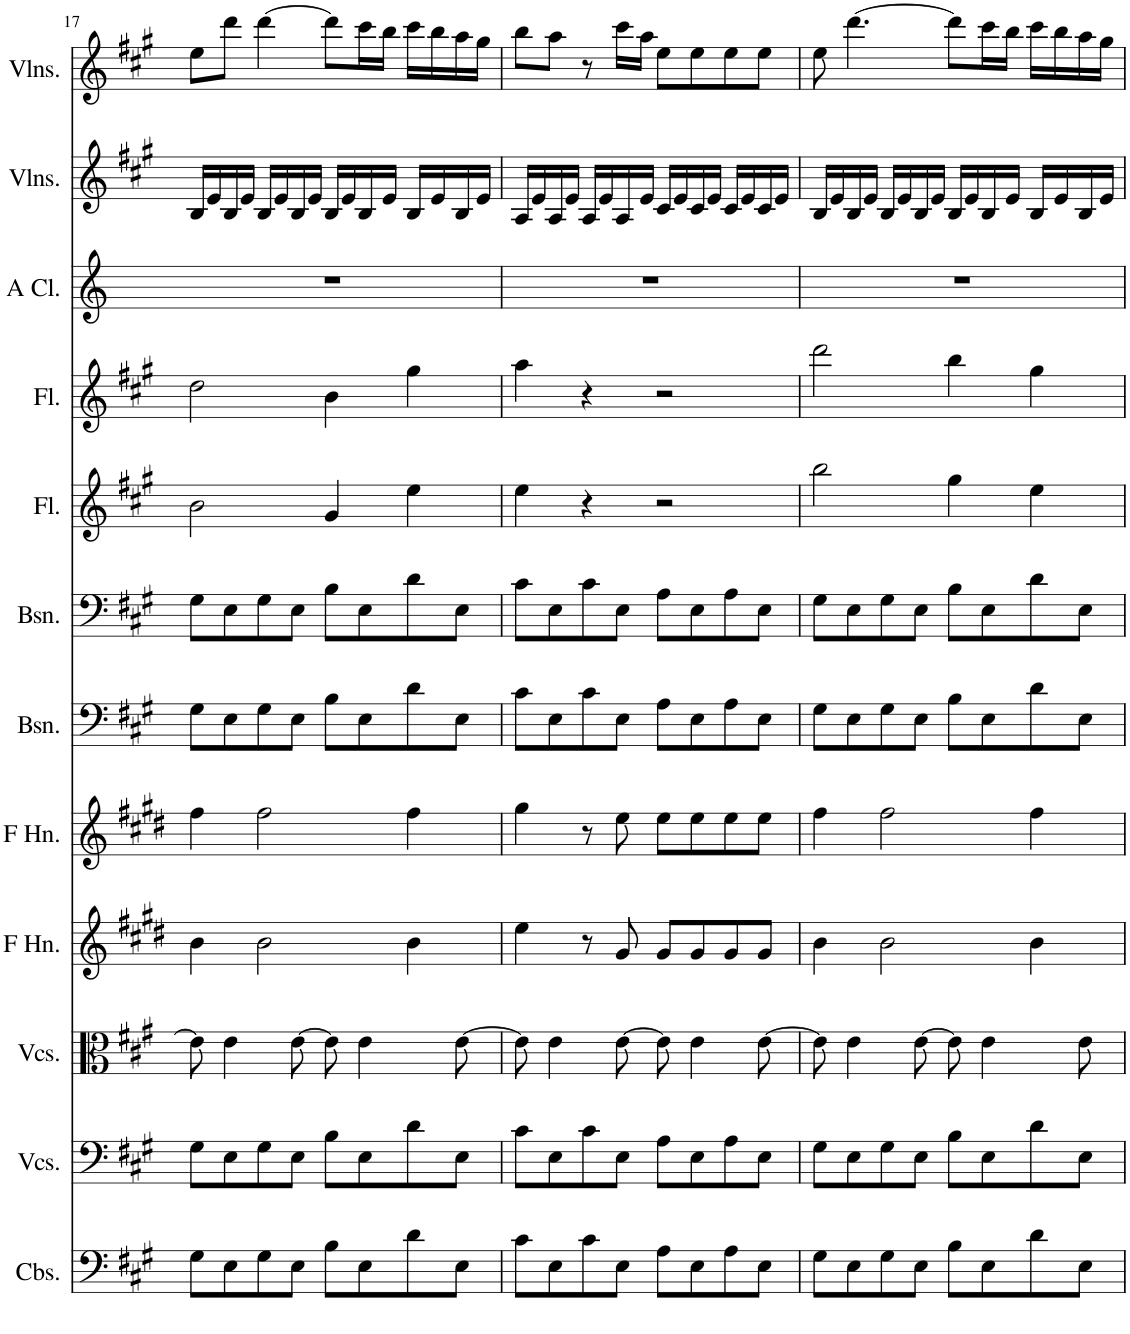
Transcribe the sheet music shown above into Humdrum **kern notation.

**kern	**kern	**kern	**kern	**kern	**kern	**kern	**kern	**kern	**kern	**kern	**kern
*part12	*part11	*part10	*part9	*part8	*part7	*part6	*part5	*part4	*part3	*part2	*part1
*staff12	*staff11	*staff10	*staff9	*staff8	*staff7	*staff6	*staff5	*staff4	*staff3	*staff2	*staff1
*I"Contrabasses, Contrabass	*I"Violoncellos, Cello	*I"Violoncellos, Viola	*I"Horn in F, A Horn 2	*I"Horn in F, A Horn 1	*I"Bassoon, Bassoon 2	*I"Bassoon, Bassoon 1	*I"Flute, Flute 2	*I"Flute, Flute 1	*I"A Clarinet, Solo A Clarinet	*I"Violins, Violin 2	*I"Violins, Violin 1
*I'Cbs.	*I'Vcs.	*I'Vcs.	*I'F Hn.	*I'F Hn.	*I'Bsn.	*I'Bsn.	*I'Fl.	*I'Fl.	*I'A Cl.	*I'Vlns.	*I'Vlns.
!!LO:PB:g=z
*clefF4	*clefF4	*clefC3	*clefG2	*clefG2	*clefF4	*clefF4	*clefG2	*clefG2	*clefG2	*clefG2	*clefG2
*Trd7c12	*	*	*Trd4c7	*Trd4c7	*	*	*	*	*Trd2c3	*	*
*k[f#c#g#]	*k[f#c#g#]	*k[f#c#g#]	*k[f#c#g#d#]	*k[f#c#g#d#]	*k[f#c#g#]	*k[f#c#g#]	*k[f#c#g#]	*k[f#c#g#]	*k[]	*k[f#c#g#]	*k[f#c#g#]
*M4/4	*M4/4	*M4/4	*M4/4	*M4/4	*M4/4	*M4/4	*M4/4	*M4/4	*M4/4	*M4/4	*M4/4
=17	=17	=17	=17	=17	=17	=17	=17	=17	=17	=17	=17
8G#\L	8G#\L	8e\]	4b\	4ff#\	8G#\L	8G#\L	2b\	2dd\	1r	16B/LL	8ee\L
.	.	.	.	.	.	.	.	.	.	16e/	.
8E\	8E\	4e\	.	.	8E\	8E\	.	.	.	16B/	8ddd\J
.	.	.	.	.	.	.	.	.	.	16e/JJ	.
8G#\	8G#\	.	2b\	2ff#\	8G#\	8G#\	.	.	.	16B/LL	[4ddd\
.	.	.	.	.	.	.	.	.	.	16e/	.
8E\J	8E\J	[8e\	.	.	8E\J	8E\J	.	.	.	16B/	.
.	.	.	.	.	.	.	.	.	.	16e/JJ	.
8B\L	8B\L	8e\]	.	.	8B\L	8B\L	4g#/	4b\	.	16B/LL	8ddd\L]
.	.	.	.	.	.	.	.	.	.	16e/	.
8E\	8E\	4e\	.	.	8E\	8E\	.	.	.	16B/	16ccc#\L
.	.	.	.	.	.	.	.	.	.	16e/JJ	16bb\JJ
8d\	8d\	.	4b\	4ff#\	8d\	8d\	4ee\	4gg#\	.	16B/LL	16ccc#\LL
.	.	.	.	.	.	.	.	.	.	16e/	16bb\
8E\J	8E\J	[8e\	.	.	8E\J	8E\J	.	.	.	16B/	16aa\
.	.	.	.	.	.	.	.	.	.	16e/JJ	16gg#\JJ
=18	=18	=18	=18	=18	=18	=18	=18	=18	=18	=18	=18
8c#\L	8c#\L	8e\]	4ee\	4gg#\	8c#\L	8c#\L	4ee\	4aa\	1r	16A/LL	8bb\L
.	.	.	.	.	.	.	.	.	.	16e/	.
8E\	8E\	4e\	.	.	8E\	8E\	.	.	.	16A/	8aa\J
.	.	.	.	.	.	.	.	.	.	16e/JJ	.
8c#\	8c#\	.	8r	8r	8c#\	8c#\	4r	4r	.	16A/LL	8r
.	.	.	.	.	.	.	.	.	.	16e/	.
8E\J	8E\J	[8e\	8g#/	8ee\	8E\J	8E\J	.	.	.	16A/	16ccc#\LL
.	.	.	.	.	.	.	.	.	.	16e/JJ	16aa\JJ
8A\L	8A\L	8e\]	8g#/L	8ee\L	8A\L	8A\L	2r	2r	.	16c#/LL	8ee\L
.	.	.	.	.	.	.	.	.	.	16e/	.
8E\	8E\	4e\	8g#/	8ee\	8E\	8E\	.	.	.	16c#/	8ee\
.	.	.	.	.	.	.	.	.	.	16e/JJ	.
8A\	8A\	.	8g#/	8ee\	8A\	8A\	.	.	.	16c#/LL	8ee\
.	.	.	.	.	.	.	.	.	.	16e/	.
8E\J	8E\J	[8e\	8g#/J	8ee\J	8E\J	8E\J	.	.	.	16c#/	8ee\J
.	.	.	.	.	.	.	.	.	.	16e/JJ	.
=19	=19	=19	=19	=19	=19	=19	=19	=19	=19	=19	=19
8G#\L	8G#\L	8e\]	4b\	4ff#\	8G#\L	8G#\L	2bb\	2ddd\	1r	16B/LL	8ee\
.	.	.	.	.	.	.	.	.	.	16e/	.
8E\	8E\	4e\	.	.	8E\	8E\	.	.	.	16B/	[4.ddd\
.	.	.	.	.	.	.	.	.	.	16e/JJ	.
8G#\	8G#\	.	2b\	2ff#\	8G#\	8G#\	.	.	.	16B/LL	.
.	.	.	.	.	.	.	.	.	.	16e/	.
8E\J	8E\J	[8e\	.	.	8E\J	8E\J	.	.	.	16B/	.
.	.	.	.	.	.	.	.	.	.	16e/JJ	.
8B\L	8B\L	8e\]	.	.	8B\L	8B\L	4gg#\	4bb\	.	16B/LL	8ddd\L]
.	.	.	.	.	.	.	.	.	.	16e/	.
8E\	8E\	4e\	.	.	8E\	8E\	.	.	.	16B/	16ccc#\L
.	.	.	.	.	.	.	.	.	.	16e/JJ	16bb\JJ
8d\	8d\	.	4b\	4ff#\	8d\	8d\	4ee\	4gg#\	.	16B/LL	16ccc#\LL
.	.	.	.	.	.	.	.	.	.	16e/	16bb\
8E\J	8E\J	8e\	.	.	8E\J	8E\J	.	.	.	16B/	16aa\
.	.	.	.	.	.	.	.	.	.	16e/JJ	16gg#\JJ
=	=	=	=	=	=	=	=	=	=	=	=
*-	*-	*-	*-	*-	*-	*-	*-	*-	*-	*-	*-
